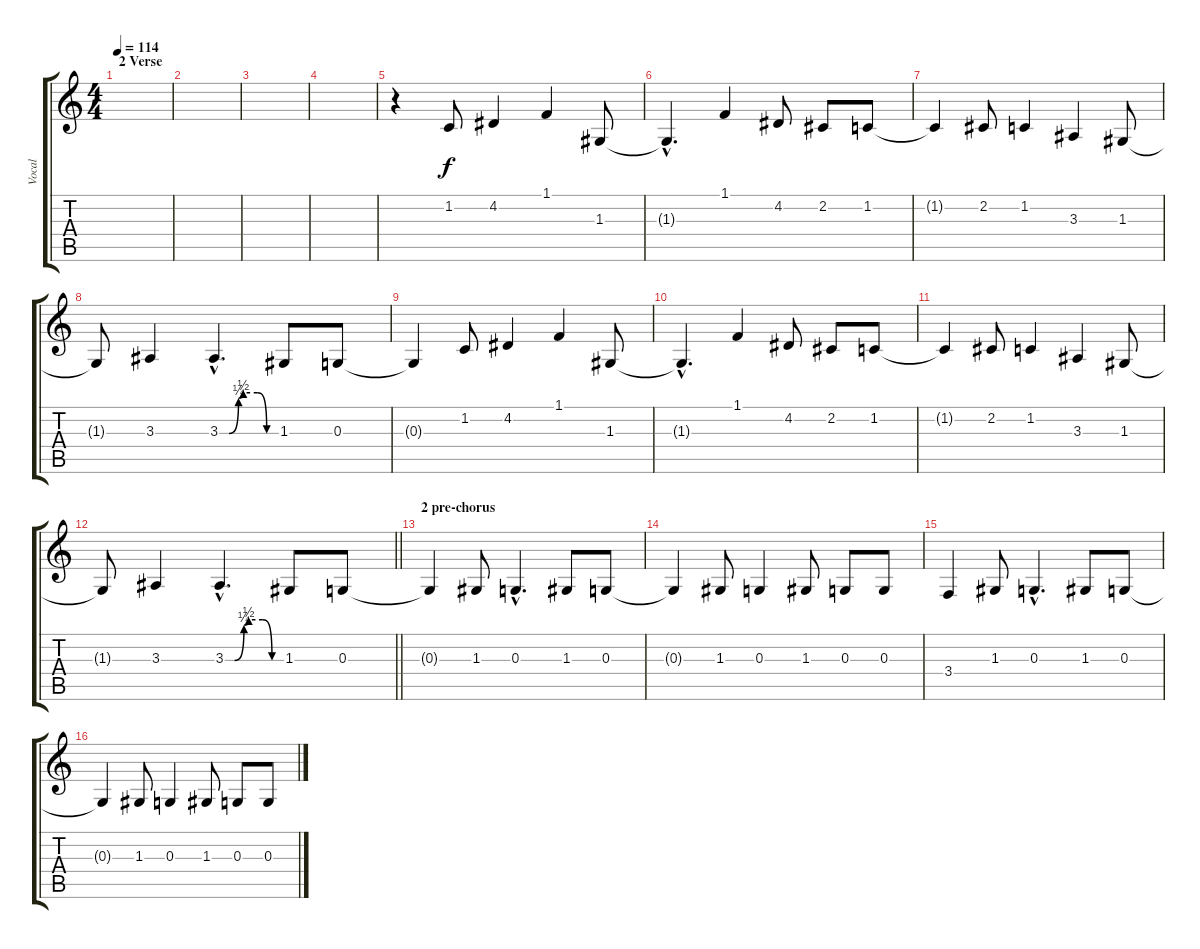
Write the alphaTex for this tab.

\track ("Vocal" "Vocal") {instrument cello}
\staff {score tabs}
\tuning (E4 B3 G3 D3 A2 E2) {hide}
\ts (4 4)
\section ("" "2 Verse")
\tempo 114
\clef g2
\ks c
|
|
|
|
r.4 1.2.8 4.2.4 1.1.4 1.3.8 |
1.3{hac t}.4{d} 1.1.4 4.2.8 2.2.8 1.2.8 |
1.2{t}.4 2.2.8 1.2.4 3.3.4 1.3.8 |
1.3{t}.8 3.3.4 3.3{be (custom 0 0 10 0 20 1 25 2 40 2 50 0 60 0) hac}.4{d} 1.3.8 0.3.8 |
0.3{t}.4 1.2.8 4.2.4 1.1.4 1.3.8 |
1.3{hac t}.4{d} 1.1.4 4.2.8 2.2.8 1.2.8 |
1.2{t}.4 2.2.8 1.2.4 3.3.4 1.3.8 |
\barLineRight lightlight
1.3{t}.8 3.3.4 3.3{be (custom 0 0 10 0 20 1 25 2 40 2 50 0 60 0) hac}.4{d} 1.3.8 0.3.8 |
\section ("" "2 pre-chorus")
0.3{t}.4 1.3.8 0.3{hac}.4{d} 1.3.8 0.3.8 |
0.3{t}.4 1.3.8 0.3.4 1.3.8 0.3.8 0.3.8 |
3.4.4 1.3.8 0.3{hac}.4{d} 1.3.8 0.3.8 |
0.3{t}.4 1.3.8 0.3.4 1.3.8 0.3.8 0.3.8
